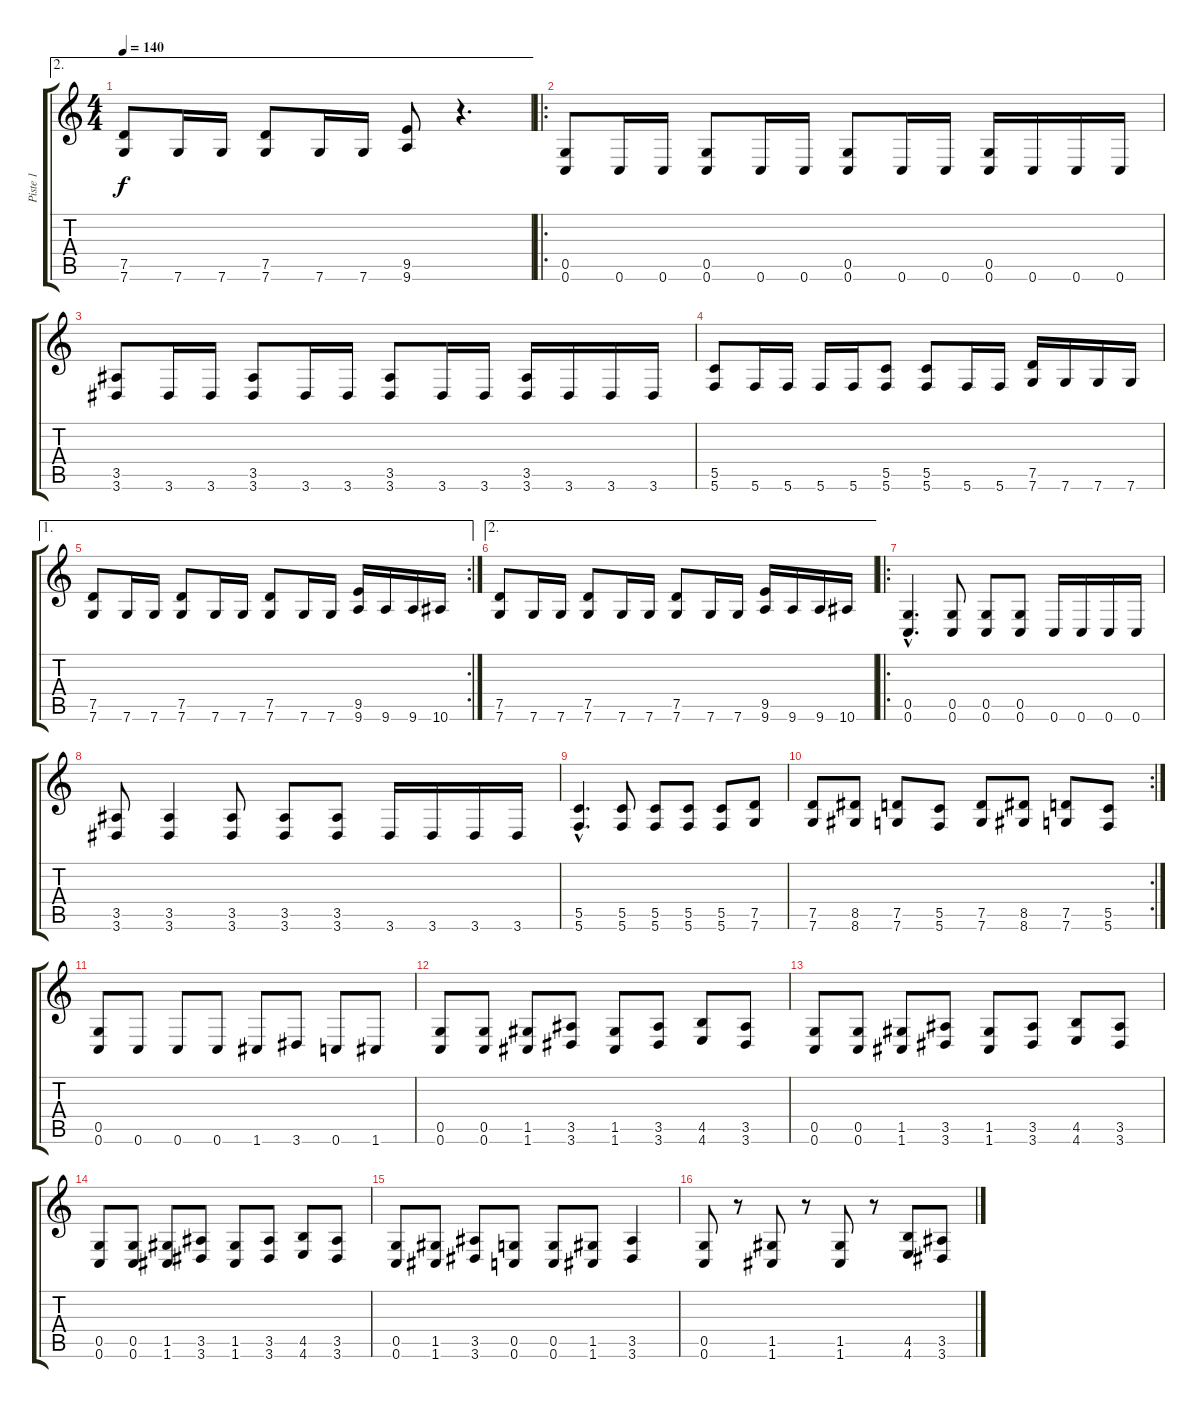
\track ("Piste 1" "Piste 1") {instrument overdrivenguitar}
\staff {score tabs}
\tuning (D4 A3 F3 C3 G2 C2) {hide}
\ae 2
\ts (4 4)
\tempo 140
\clef g2
\ks c
(7.5 7.6).8{dy f} 7.6.16 7.6.16 (7.5 7.6).8 7.6.16 7.6.16 (9.5 9.6).8 r.4{d} |
\ro
(0.5 0.6).8 0.6.16 0.6.16 (0.5 0.6).8 0.6.16 0.6.16 (0.5 0.6).8 0.6.16 0.6.16 (0.5 0.6).16 0.6.16 0.6.16 0.6.16 |
(3.5 3.6).8 3.6.16 3.6.16 (3.5 3.6).8 3.6.16 3.6.16 (3.5 3.6).8 3.6.16 3.6.16 (3.5 3.6).16 3.6.16 3.6.16 3.6.16 |
(5.5 5.6).8 5.6.16 5.6.16 5.6.16 5.6.16 (5.5 5.6).8 (5.5 5.6).8 5.6.16 5.6.16 (7.5 7.6).16 7.6.16 7.6.16 7.6.16 |
\ae 1
\rc 2
(7.5 7.6).8 7.6.16 7.6.16 (7.5 7.6).8 7.6.16 7.6.16 (7.5 7.6).8 7.6.16 7.6.16 (9.5 9.6).16 9.6.16 9.6.16 10.6.16 |
\ae 2
(7.5 7.6).8 7.6.16 7.6.16 (7.5 7.6).8 7.6.16 7.6.16 (7.5 7.6).8 7.6.16 7.6.16 (9.5 9.6).16 9.6.16 9.6.16 10.6.16 |
\ro
(0.5{hac} 0.6{hac}).4{d} (0.5 0.6).8 (0.5 0.6).8 (0.5 0.6).8 0.6.16 0.6.16 0.6.16 0.6.16 |
(3.5 3.6).8 (3.5 3.6).4 (3.5 3.6).8 (3.5 3.6).8 (3.5 3.6).8 3.6.16 3.6.16 3.6.16 3.6.16 |
(5.5{hac} 5.6{hac}).4{d} (5.5 5.6).8 (5.5 5.6).8 (5.5 5.6).8 (5.5 5.6).8 (7.5 7.6).8 |
\rc 2
(7.5 7.6).8 (8.5 8.6).8 (7.5 7.6).8 (5.5 5.6).8 (7.5 7.6).8 (8.5 8.6).8 (7.5 7.6).8 (5.5 5.6).8 |
(0.5 0.6).8 0.6.8 0.6.8 0.6.8 1.6.8 3.6.8 0.6.8 1.6.8 |
(0.5 0.6).8 (0.5 0.6).8 (1.5 1.6).8 (3.5 3.6).8 (1.5 1.6).8 (3.5 3.6).8 (4.5 4.6).8 (3.5 3.6).8 |
(0.5 0.6).8 (0.5 0.6).8 (1.5 1.6).8 (3.5 3.6).8 (1.5 1.6).8 (3.5 3.6).8 (4.5 4.6).8 (3.5 3.6).8 |
(0.5 0.6).8 (0.5 0.6).8 (1.5 1.6).8 (3.5 3.6).8 (1.5 1.6).8 (3.5 3.6).8 (4.5 4.6).8 (3.5 3.6).8 |
(0.5 0.6).8 (1.5 1.6).8 (3.5 3.6).8 (0.5 0.6).8 (0.5 0.6).8 (1.5 1.6).8 (3.5 3.6).4 |
(0.5 0.6).8 r.8 (1.5 1.6).8 r.8 (1.5 1.6).8 r.8 (4.5 4.6).8 (3.5 3.6).8
